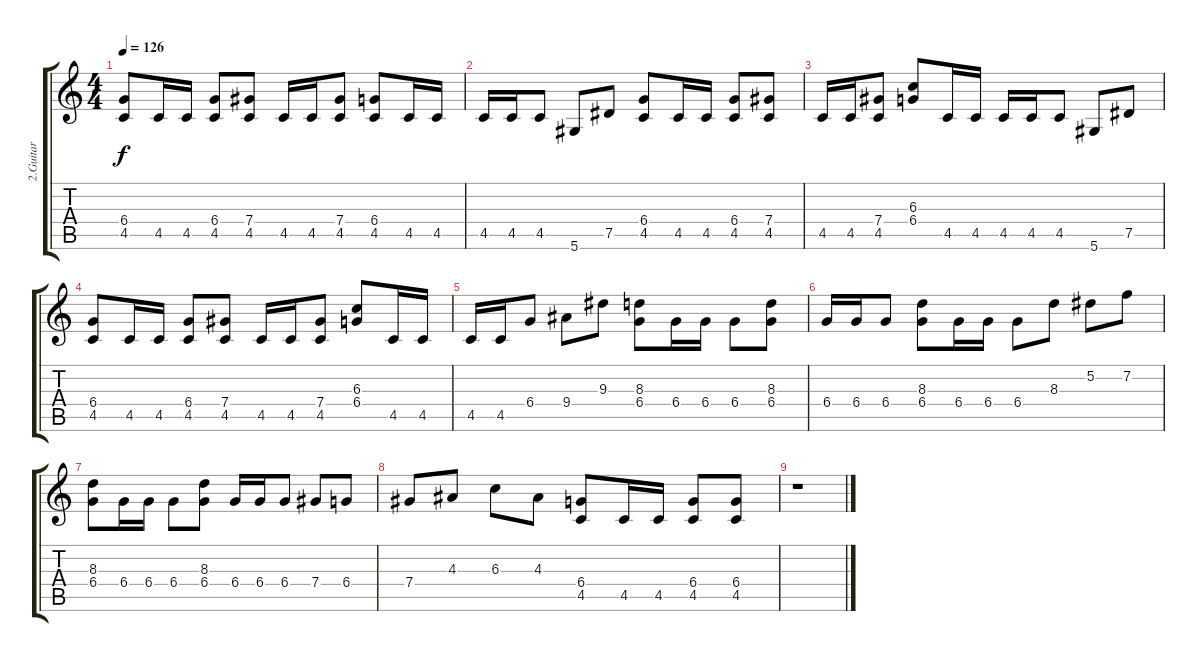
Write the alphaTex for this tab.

\track ("2.Guitar" "2.Guitar") {instrument distortionguitar}
\staff {score tabs}
\tuning (Eb4 Bb3 Gb3 Db3 Ab2 Eb2) {hide}
\ts (4 4)
\tempo 126
\clef g2
\ks c
(6.4 4.5).8{dy f} 4.5.16 4.5.16 (6.4 4.5).8 (7.4 4.5).8 4.5.16 4.5.16 (7.4 4.5).8 (6.4 4.5).8 4.5.16 4.5.16 |
4.5.16 4.5.16 4.5.8 5.6.8 7.5.8 (6.4 4.5).8 4.5.16 4.5.16 (6.4 4.5).8 (7.4 4.5).8 |
4.5.16 4.5.16 (7.4 4.5).8 (6.3 6.4).8 4.5.16 4.5.16 4.5.16 4.5.16 4.5.8 5.6.8 7.5.8 |
(6.4 4.5).8 4.5.16 4.5.16 (6.4 4.5).8 (7.4 4.5).8 4.5.16 4.5.16 (7.4 4.5).8 (6.3 6.4).8 4.5.16 4.5.16 |
4.5.16 4.5.16 6.4.8 9.4.8 9.3.8 (8.3 6.4).8 6.4.16 6.4.16 6.4.8 (8.3 6.4).8 |
6.4.16 6.4.16 6.4.8 (8.3 6.4).8 6.4.16 6.4.16 6.4.8 8.3.8 5.2.8 7.2.8 |
(8.3 6.4).8 6.4.16 6.4.16 6.4.8 (8.3 6.4).8 6.4.16 6.4.16 6.4.8 7.4.8 6.4.8 |
7.4.8 4.3.8 6.3.8 4.3.8 (6.4 4.5).8 4.5.16 4.5.16 (6.4 4.5).8 (6.4 4.5).8 |
r.1
